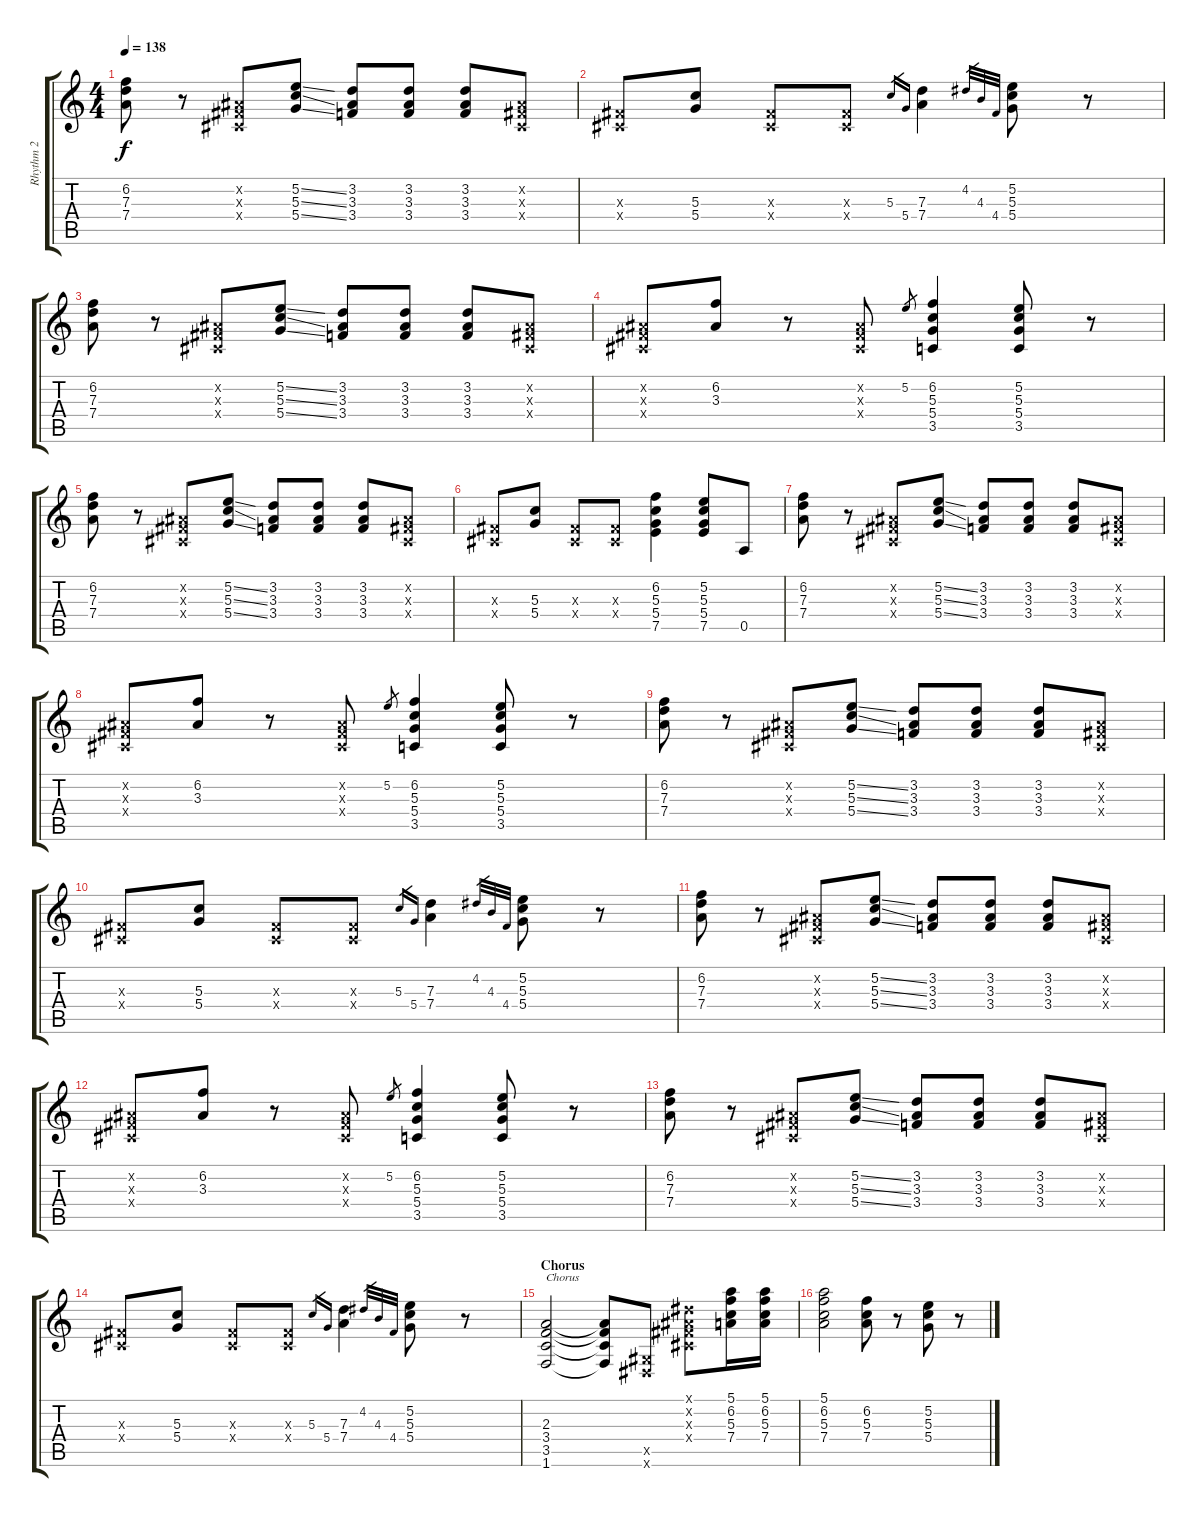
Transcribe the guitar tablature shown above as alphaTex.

\track ("Rhythm 2" "Rhythm 2") {instrument electricguitarclean}
\staff {score tabs}
\tuning (E4 B3 G3 D3 A2 E2) {hide}
\ts (4 4)
\tempo 138
\clef g2
\ks c
(6.2 7.3 7.4).8{dy f} r.8 (-1.2{x} -1.3{x} -1.4{x}).8 (5.2{ss} 5.3{ss} 5.4{ss}).8 (3.2 3.3 3.4).8 (3.2 3.3 3.4).8 (3.2 3.3 3.4).8 (-1.2{x} -1.3{x} -1.4{x}).8 |
(-1.3{x} -1.4{x}).8 (5.3 5.4).8 (-1.3{x} -1.4{x}).8 (-1.3{x} -1.4{x}).8 5.3.16{gr} 5.4.16{gr} (7.3 7.4).4 4.2.32{gr} 4.3.32{gr} 4.4.32{gr} (5.2 5.3 5.4).8 r.8 |
(6.2 7.3 7.4).8 r.8 (-1.2{x} -1.3{x} -1.4{x}).8 (5.2{ss} 5.3{ss} 5.4{ss}).8 (3.2 3.3 3.4).8 (3.2 3.3 3.4).8 (3.2 3.3 3.4).8 (-1.2{x} -1.3{x} -1.4{x}).8 |
(-1.2{x} -1.3{x} -1.4{x}).8 (6.2 3.3).8 r.8 (-1.2{x} -1.3{x} -1.4{x}).8 5.2.8{gr} (6.2 5.3 5.4 3.5).4 (5.2 5.3 5.4 3.5).8 r.8 |
(6.2 7.3 7.4).8 r.8 (-1.2{x} -1.3{x} -1.4{x}).8 (5.2{ss} 5.3{ss} 5.4{ss}).8 (3.2 3.3 3.4).8 (3.2 3.3 3.4).8 (3.2 3.3 3.4).8 (-1.2{x} -1.3{x} -1.4{x}).8 |
(-1.3{x} -1.4{x}).8 (5.3 5.4).8 (-1.3{x} -1.4{x}).8 (-1.3{x} -1.4{x}).8 (6.2 5.3 5.4 7.5).4 (5.2 5.3 5.4 7.5).8 0.5.8 |
(6.2 7.3 7.4).8 r.8 (-1.2{x} -1.3{x} -1.4{x}).8 (5.2{ss} 5.3{ss} 5.4{ss}).8 (3.2 3.3 3.4).8 (3.2 3.3 3.4).8 (3.2 3.3 3.4).8 (-1.2{x} -1.3{x} -1.4{x}).8 |
(-1.2{x} -1.3{x} -1.4{x}).8 (6.2 3.3).8 r.8 (-1.2{x} -1.3{x} -1.4{x}).8 5.2.8{gr} (6.2 5.3 5.4 3.5).4 (5.2 5.3 5.4 3.5).8 r.8 |
(6.2 7.3 7.4).8 r.8 (-1.2{x} -1.3{x} -1.4{x}).8 (5.2{ss} 5.3{ss} 5.4{ss}).8 (3.2 3.3 3.4).8 (3.2 3.3 3.4).8 (3.2 3.3 3.4).8 (-1.2{x} -1.3{x} -1.4{x}).8 |
(-1.3{x} -1.4{x}).8 (5.3 5.4).8 (-1.3{x} -1.4{x}).8 (-1.3{x} -1.4{x}).8 5.3.16{gr} 5.4.16{gr} (7.3 7.4).4 4.2.32{gr} 4.3.32{gr} 4.4.32{gr} (5.2 5.3 5.4).8 r.8 |
(6.2 7.3 7.4).8 r.8 (-1.2{x} -1.3{x} -1.4{x}).8 (5.2{ss} 5.3{ss} 5.4{ss}).8 (3.2 3.3 3.4).8 (3.2 3.3 3.4).8 (3.2 3.3 3.4).8 (-1.2{x} -1.3{x} -1.4{x}).8 |
(-1.2{x} -1.3{x} -1.4{x}).8 (6.2 3.3).8 r.8 (-1.2{x} -1.3{x} -1.4{x}).8 5.2.8{gr} (6.2 5.3 5.4 3.5).4 (5.2 5.3 5.4 3.5).8 r.8 |
(6.2 7.3 7.4).8 r.8 (-1.2{x} -1.3{x} -1.4{x}).8 (5.2{ss} 5.3{ss} 5.4{ss}).8 (3.2 3.3 3.4).8 (3.2 3.3 3.4).8 (3.2 3.3 3.4).8 (-1.2{x} -1.3{x} -1.4{x}).8 |
(-1.3{x} -1.4{x}).8 (5.3 5.4).8 (-1.3{x} -1.4{x}).8 (-1.3{x} -1.4{x}).8 5.3.16{gr} 5.4.16{gr} (7.3 7.4).4 4.2.32{gr} 4.3.32{gr} 4.4.32{gr} (5.2 5.3 5.4).8 r.8 |
\section ("" "Chorus")
(2.3 3.4 3.5 1.6).2{txt "Chorus"} (2.3{t} 3.4{t} 3.5{t} 1.6{t}).8 (-1.5{x} -1.6{x}).8 (-1.1{x} -1.2{x} -1.3{x} -1.4{x}).8 (5.1 6.2 5.3 7.4).16 (5.1 6.2 5.3 7.4).16 |
(5.1 6.2 5.3 7.4).2 (6.2 5.3 7.4).8 r.8 (5.2 5.3 5.4).8 r.8
